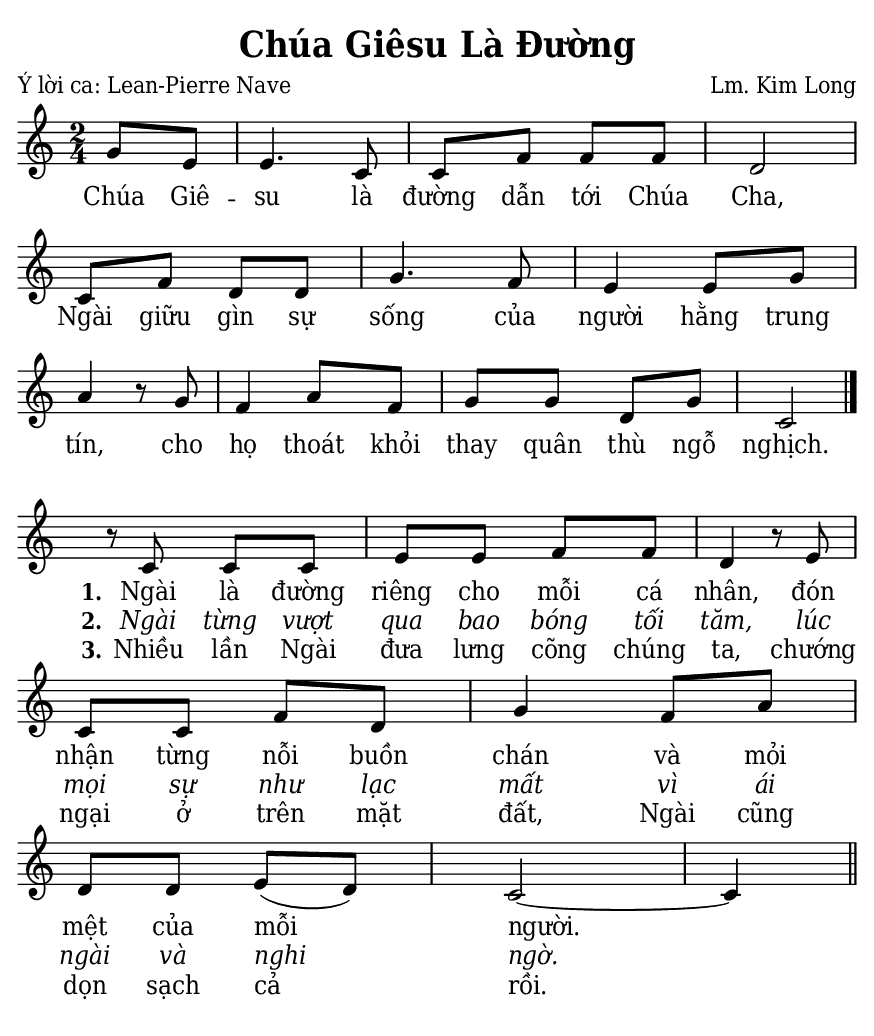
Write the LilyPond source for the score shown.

% Cài đặt chung
\version "2.24.3"
\include "english.ly"

\header {
  title = "Chúa Giêsu Là Đường"
  poet = "Ý lời ca: Lean-Pierre Nave"
  composer = "Lm. Kim Long"
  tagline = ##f
}

% Nhạc
nhacPhanMot = \relative c'' {
  \key c \major
  \time 2/4
  \partial 4 g8 e |
  e4. c8 |
  c f f f |
  d2 |
  c8 f d d |
  g4. f8 |
  e4 e8 g |
  a4 r8 g |
  f4 a8 f |
  g g d g |
  c,2 \bar "|."
}

nhacPhanHai = \relative c' {
  \key c \major
  \time 2/4
  r8 c c c |
  e e f f |
  d4 r8 e |
  c c f d |
  g4 f8 a |
  d, d e (d) |
  c2 ~ |
  c4 \bar "||"
}

% Lời
loiPhanMot = \lyricmode {
  Chúa Giê -- su là đường dẫn tới Chúa Cha,
  Ngài giữu gìn sự sống của người hằng trung tín,
  cho họ thoát khỏi thay quân thù ngỗ nghịch.
}

loiPhanHai = \lyricmode {
  <<
    {
      \set stanza = "1."
      Ngài là đường riêng cho mỗi cá nhân,
      đón nhận từng nỗi buồn chán và mỏi mệt của mỗi người.
    }
    \new Lyrics {
	    \set associatedVoice = "beSop"
	    \set stanza = "2."
      \override Lyrics.LyricText.font-shape = #'italic
      Ngài từng vượt qua bao bóng tối tăm,
      lúc mọi sự như lạc mất vì ái ngài và nghi ngờ.
    }
    \new Lyrics {
	    \set associatedVoice = "beSop"
	    \set stanza = "3."
      Nhiều lần Ngài đưa lưng cõng chúng ta,
      chướng ngại ở trên mặt đất, Ngài cũng dọn sạch cả rồi.
    }
  >>
}

% Dàn trang
\paper {
  #(set-paper-size "a5")
  top-margin = 3\mm
  bottom-margin = 3\mm
  left-margin = 3\mm
  right-margin = 3\mm
  indent = #0
  #(define fonts
	 (make-pango-font-tree "Deja Vu Serif Condensed"
	 		       "Deja Vu Serif Condensed"
			       "Deja Vu Serif Condensed"
			       (/ 20 20)))
  print-page-number = ##f
}

\score {
  <<
    \new Staff <<
        \clef treble
        \new Voice = beSop {
          \nhacPhanMot
        }
      \new Lyrics \lyricsto beSop \loiPhanMot
    >>
  >>
  \layout {
    \override Lyrics.LyricSpace.minimum-distance = #2.5
    \override Score.BarNumber.break-visibility = ##(#f #f #f)
    \override Score.SpacingSpanner.uniform-stretching = ##t
    ragged-last = ##f
  }
}

\score {
  <<
    \new Staff <<
        \clef treble
        \new Voice = beSop {
          \nhacPhanHai
        }
      \new Lyrics \lyricsto beSop \loiPhanHai
    >>
  >>
  \layout {
    \override Staff.TimeSignature.transparent = ##t
    \override Lyrics.LyricSpace.minimum-distance = #2.5
    \override Score.BarNumber.break-visibility = ##(#f #f #f)
    \override Score.SpacingSpanner.uniform-stretching = ##t
    ragged-last = ##f
  }
}
